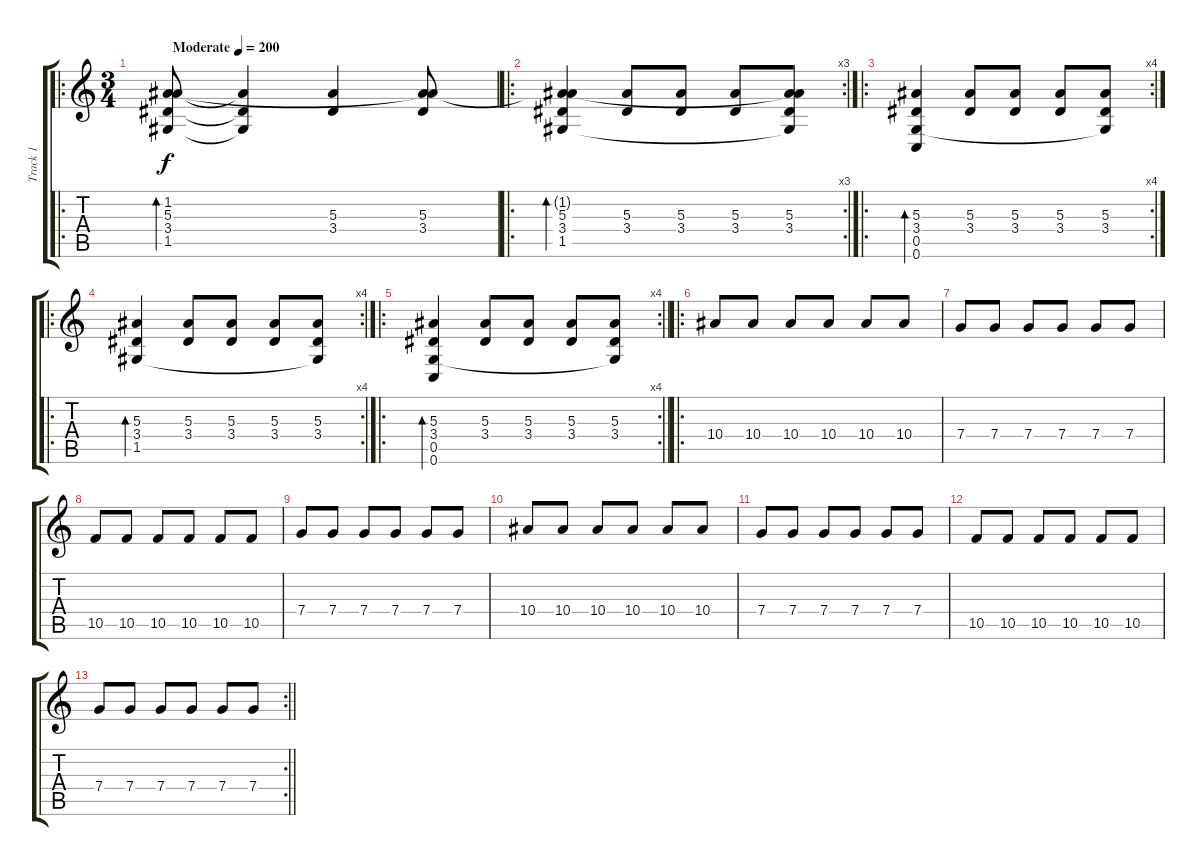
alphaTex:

\track ("Track 1" "Track 1") {instrument electricguitarclean}
\staff {score tabs}
\tuning (D4 A3 F3 C3 G2 C2) {hide}
\ro
\ts (3 4)
\tempo (200 "Moderate")
\clef g2
\ks c
(1.2 5.3 3.4 1.5).8{bd 60 dy f instrument electricguitarclean} (5.3{t} 3.4{t} 1.5{t}).4 (5.3 3.4).4 (1.2{t} 5.3 3.4).8 |
\ro
\rc 3
(1.2{t} 5.3 3.4 1.5).4{bd 60} (5.3 3.4).8 (5.3 3.4).8 (5.3 3.4).8 (1.2{t} 5.3 3.4 1.5{t}).8 |
\ro
\rc 4
(5.3 3.4 0.5 0.6).4{bd 60} (5.3 3.4).8 (5.3 3.4).8 (5.3 3.4).8 (5.3 3.4 0.5{t}).8 |
\ro
\rc 4
(5.3 3.4 1.5).4{bd 60} (5.3 3.4).8 (5.3 3.4).8 (5.3 3.4).8 (5.3 3.4 1.5{t}).8 |
\ro
\rc 4
\barLineRight lightlight
(5.3 3.4 0.5 0.6).4{bd 60} (5.3 3.4).8 (5.3 3.4).8 (5.3 3.4).8 (5.3 3.4 0.5{t}).8 |
\ro
10.4.8{instrument distortionguitar} 10.4.8 10.4.8 10.4.8 10.4.8 10.4.8 |
7.4.8 7.4.8 7.4.8 7.4.8 7.4.8 7.4.8 |
10.5.8 10.5.8 10.5.8 10.5.8 10.5.8 10.5.8 |
7.4.8 7.4.8 7.4.8 7.4.8 7.4.8 7.4.8 |
10.4.8{instrument distortionguitar} 10.4.8 10.4.8 10.4.8 10.4.8 10.4.8 |
7.4.8 7.4.8 7.4.8 7.4.8 7.4.8 7.4.8 |
10.5.8 10.5.8 10.5.8 10.5.8 10.5.8 10.5.8 |
\rc 2
\barLineRight lightlight
7.4.8 7.4.8 7.4.8 7.4.8 7.4.8 7.4.8
